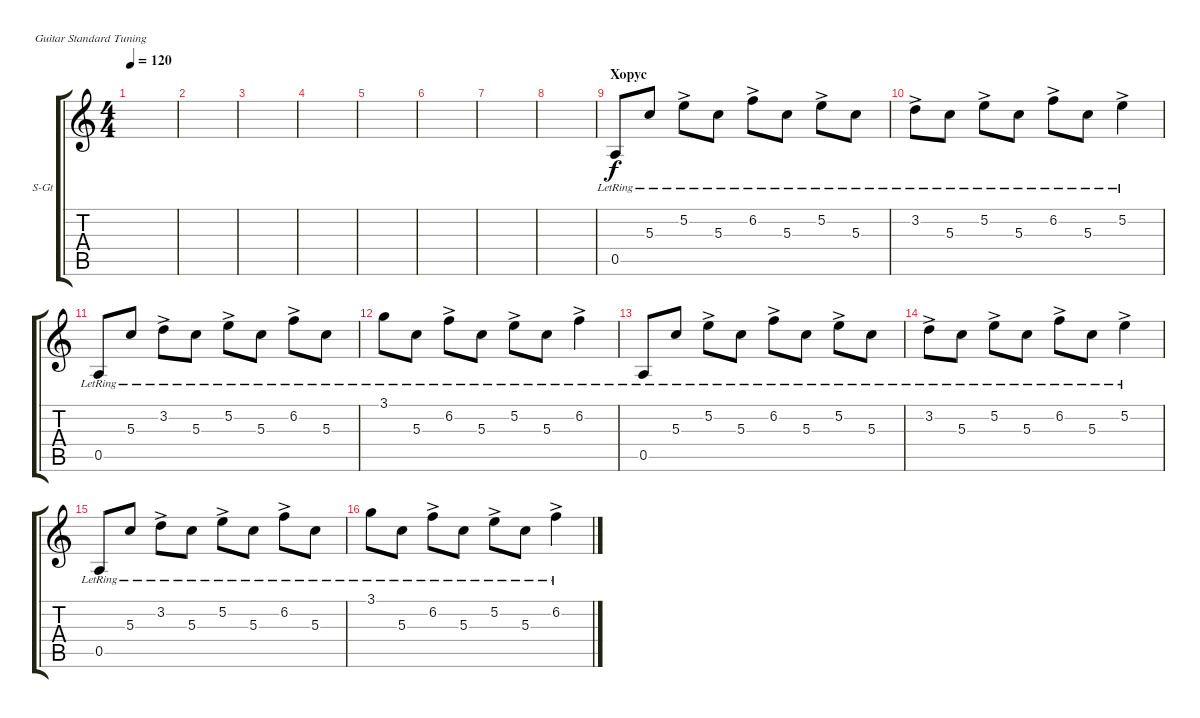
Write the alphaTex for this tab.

\defaultSystemsLayout 4
\bracketExtendMode groupsimilarinstruments
\firstSystemTrackNameOrientation horizontal
\otherSystemsTrackNameOrientation horizontal
\track ("Guitar Duble 2" "S-Gt") {instrument acousticguitarsteel}
\staff {score tabs}
\tuning (E4 B3 G3 D3 A2 E2)
\ts (4 4)
\tempo 120
\clef g2
\ks c
|
|
|
|
|
|
|
|
\section ("" "Хорус")
\scale
0.322917 0.5{lr}.8 5.3{lr}.8 5.2{ac lr}.8 5.3{lr}.8 6.2{ac lr}.8 5.3{lr}.8 5.2{ac lr}.8 5.3{lr}.8 |
\scale
0.322917 3.2{ac lr}.8 5.3{lr}.8 5.2{ac lr}.8 5.3{lr}.8 6.2{ac lr}.8 5.3{lr}.8 5.2{ac lr}.4 |
\scale
0.333333 0.5{lr}.8 5.3{lr}.8 3.2{ac lr}.8 5.3{lr}.8 5.2{ac lr}.8 5.3{lr}.8 6.2{ac lr}.8 5.3{lr}.8 |
\scale
0.333333 3.1{lr}.8 5.3{lr}.8 6.2{ac lr}.8 5.3{lr}.8 5.2{ac lr}.8 5.3{lr}.8 6.2{ac lr}.4 |
\scale
0.333333 0.5{lr}.8 5.3{lr}.8 5.2{ac lr}.8 5.3{lr}.8 6.2{ac lr}.8 5.3{lr}.8 5.2{ac lr}.8 5.3{lr}.8 |
\scale
0.333333 3.2{ac lr}.8 5.3{lr}.8 5.2{ac lr}.8 5.3{lr}.8 6.2{ac lr}.8 5.3{lr}.8 5.2{ac lr}.4 |
\scale
0.333333 0.5{lr}.8 5.3{lr}.8 3.2{ac lr}.8 5.3{lr}.8 5.2{ac lr}.8 5.3{lr}.8 6.2{ac lr}.8 5.3{lr}.8 |
\scale
0.333333 3.1{lr}.8 5.3{lr}.8 6.2{ac lr}.8 5.3{lr}.8 5.2{ac lr}.8 5.3{lr}.8 6.2{ac lr}.4
